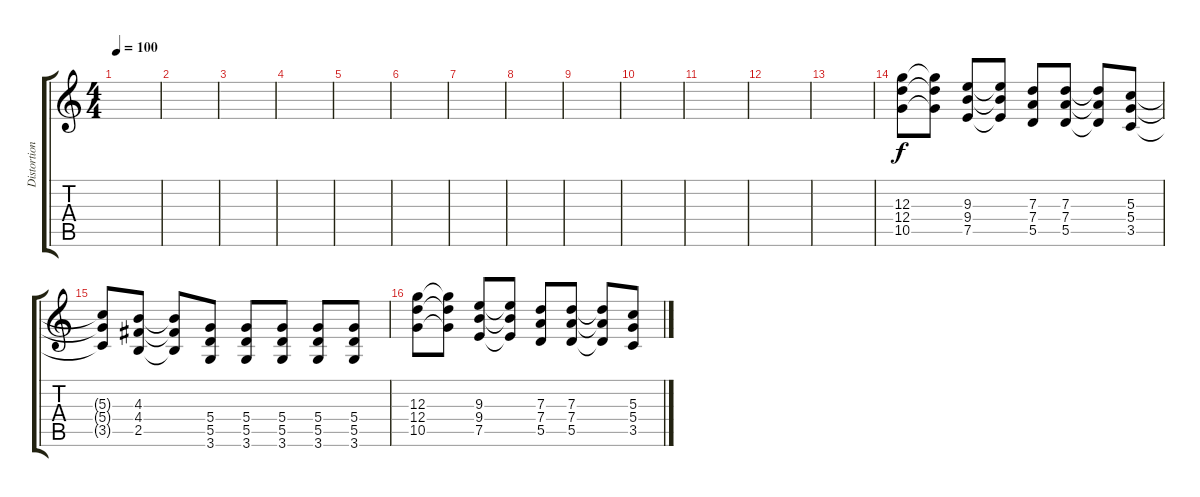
\track ("Distortion" "Distortion") {instrument distortionguitar}
\staff {score tabs}
\tuning (E4 B3 G3 D3 A2 E2) {hide}
\ts (4 4)
\tempo 100
\clef g2
\ks c
|
|
|
|
|
|
|
|
|
|
|
|
|
(12.3 12.4 10.5).8 (12.3{t} 12.4{t} 10.5{t}).8 (9.3 9.4 7.5).8 (9.3{t} 9.4{t} 7.5{t}).8 (7.3 7.4 5.5).8 (7.3 7.4 5.5).8 (7.3{t} 7.4{t} 5.5{t}).8 (5.3 5.4 3.5).8 |
(5.3{t} 5.4{t} 3.5{t}).8 (4.3 4.4 2.5).8 (4.3{t} 4.4{t} 2.5{t}).8 (5.4 5.5 3.6).8 (5.4 5.5 3.6).8 (5.4 5.5 3.6).8 (5.4 5.5 3.6).8 (5.4 5.5 3.6).8 |
(12.3 12.4 10.5).8 (12.3{t} 12.4{t} 10.5{t}).8 (9.3 9.4 7.5).8 (9.3{t} 9.4{t} 7.5{t}).8 (7.3 7.4 5.5).8 (7.3 7.4 5.5).8 (7.3{t} 7.4{t} 5.5{t}).8 (5.3 5.4 3.5).8
